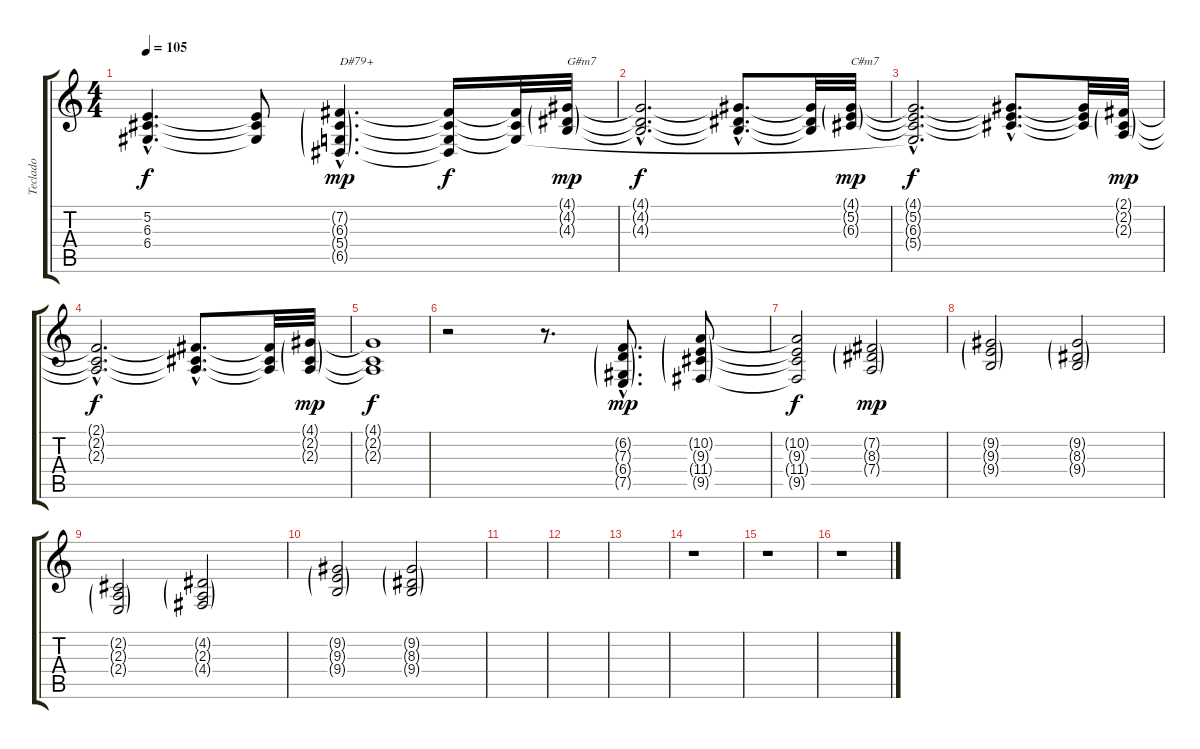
\track ("Teclado" "Teclado") {instrument stringensemble1}
\staff {score tabs}
\tuning (E4 B3 G3 D3 A2 E2) {hide}
\ts (4 4)
\tempo 105
\clef g2
\ks c
(5.2{hac t} 6.3{hac t} 6.4{hac t}).4{d dy f} (5.2{t} 6.3{t} 6.4{t}).8 (7.2{g hac} 6.3{g hac} 5.4{g hac} 6.5{g hac}).4{d txt "D#79+" dy mp} (7.2{t} 6.3{t} 5.4{t} 6.5{t}).16{dy f} (7.2{t} 6.3{t} 5.4{t}).32 (4.1{g} 4.2{g} 4.3{g}).32{txt "G#m7" dy mp} |
(4.1{hac t} 4.2{hac t} 4.3{hac t}).2{d dy f} (4.1{hac t} 4.2{hac t} 4.3{hac t}).8{d} (4.1{t} 4.2{t} 4.3{t}).32 (4.1{g} 5.2{g} 6.3{g}).32{txt "C#m7" dy mp} |
(4.1{hac t} 5.2{hac t} 6.3{hac t} 5.4{hac t}).2{d dy f} (4.1{hac t} 5.2{hac t} 6.3{hac t}).8{d} (4.1{t} 5.2{t} 6.3{t}).32 (2.1{g} 2.2{g} 2.3{g}).32{dy mp} |
(2.1{hac t} 2.2{hac t} 2.3{hac t}).2{d dy f} (2.1{hac t} 2.2{hac t} 2.3{hac t}).8{d} (2.1{t} 2.2{t} 2.3{t}).32 (4.1{g} 2.2{g} 2.3{g}).32{dy mp} |
(4.1{t} 2.2{t} 2.3{t}).1{dy f} |
r.2 r.8{d} (6.2{g hac} 7.3{g hac} 6.4{g hac} 7.5{g hac}).8{d dy mp} (10.2{g} 9.3{g} 11.4{g} 9.5{g}).8 |
(10.2{t} 9.3{t} 11.4{t} 9.5{t}).2{dy f} (7.2{g} 8.3{g} 7.4{g}).2{dy mp} |
(9.2{g} 9.3{g} 9.4{g}).2 (9.2{g} 8.3{g} 9.4{g}).2 |
(2.2{g} 2.3{g} 2.4{g}).2 (4.2{g} 2.3{g} 4.4{g}).2 |
(9.2{g} 9.3{g} 9.4{g}).2 (9.2{g} 8.3{g} 9.4{g}).2 |
|
|
|
r.1 |
r.1 |
r.1
